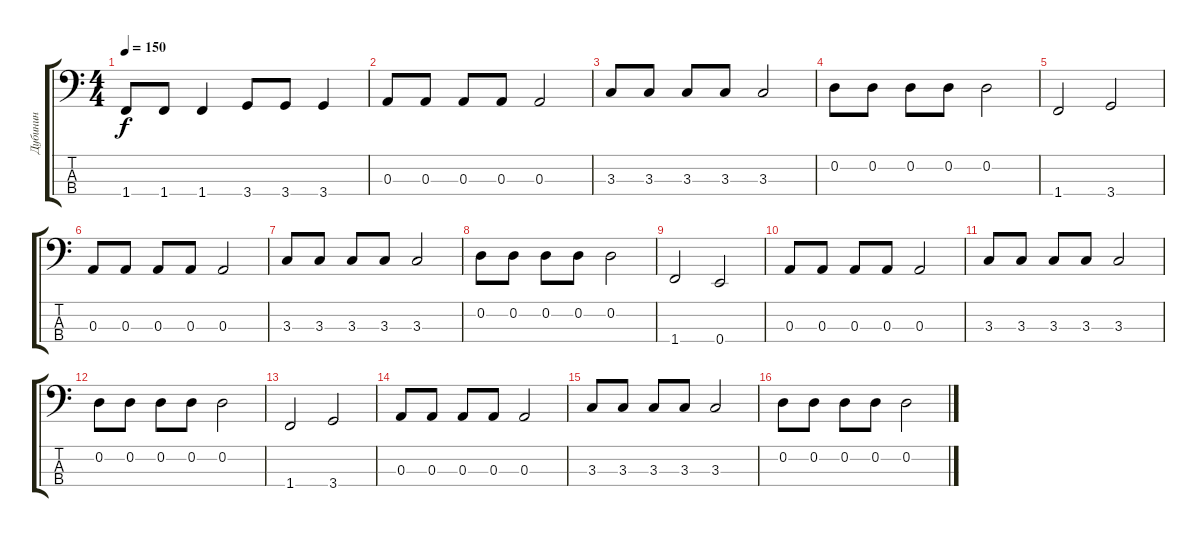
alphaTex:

\track ("Дубинин" "Дубинин") {instrument electricbassfinger}
\staff {score tabs}
\tuning (G2 D2 A1 E1) {hide}
\ts (4 4)
\tempo 150
\clef f4
\ks c
1.4.8{dy f} 1.4.8 1.4.4 3.4.8 3.4.8 3.4.4 |
0.3.8 0.3.8 0.3.8 0.3.8 0.3.2 |
3.3.8 3.3.8 3.3.8 3.3.8 3.3.2 |
0.2.8 0.2.8 0.2.8 0.2.8 0.2.2 |
1.4.2 3.4.2 |
0.3.8 0.3.8 0.3.8 0.3.8 0.3.2 |
3.3.8 3.3.8 3.3.8 3.3.8 3.3.2 |
0.2.8 0.2.8 0.2.8 0.2.8 0.2.2 |
1.4.2 0.4.2 |
0.3.8 0.3.8 0.3.8 0.3.8 0.3.2 |
3.3.8 3.3.8 3.3.8 3.3.8 3.3.2 |
0.2.8 0.2.8 0.2.8 0.2.8 0.2.2 |
1.4.2 3.4.2 |
0.3.8 0.3.8 0.3.8 0.3.8 0.3.2 |
3.3.8 3.3.8 3.3.8 3.3.8 3.3.2 |
0.2.8 0.2.8 0.2.8 0.2.8 0.2.2
